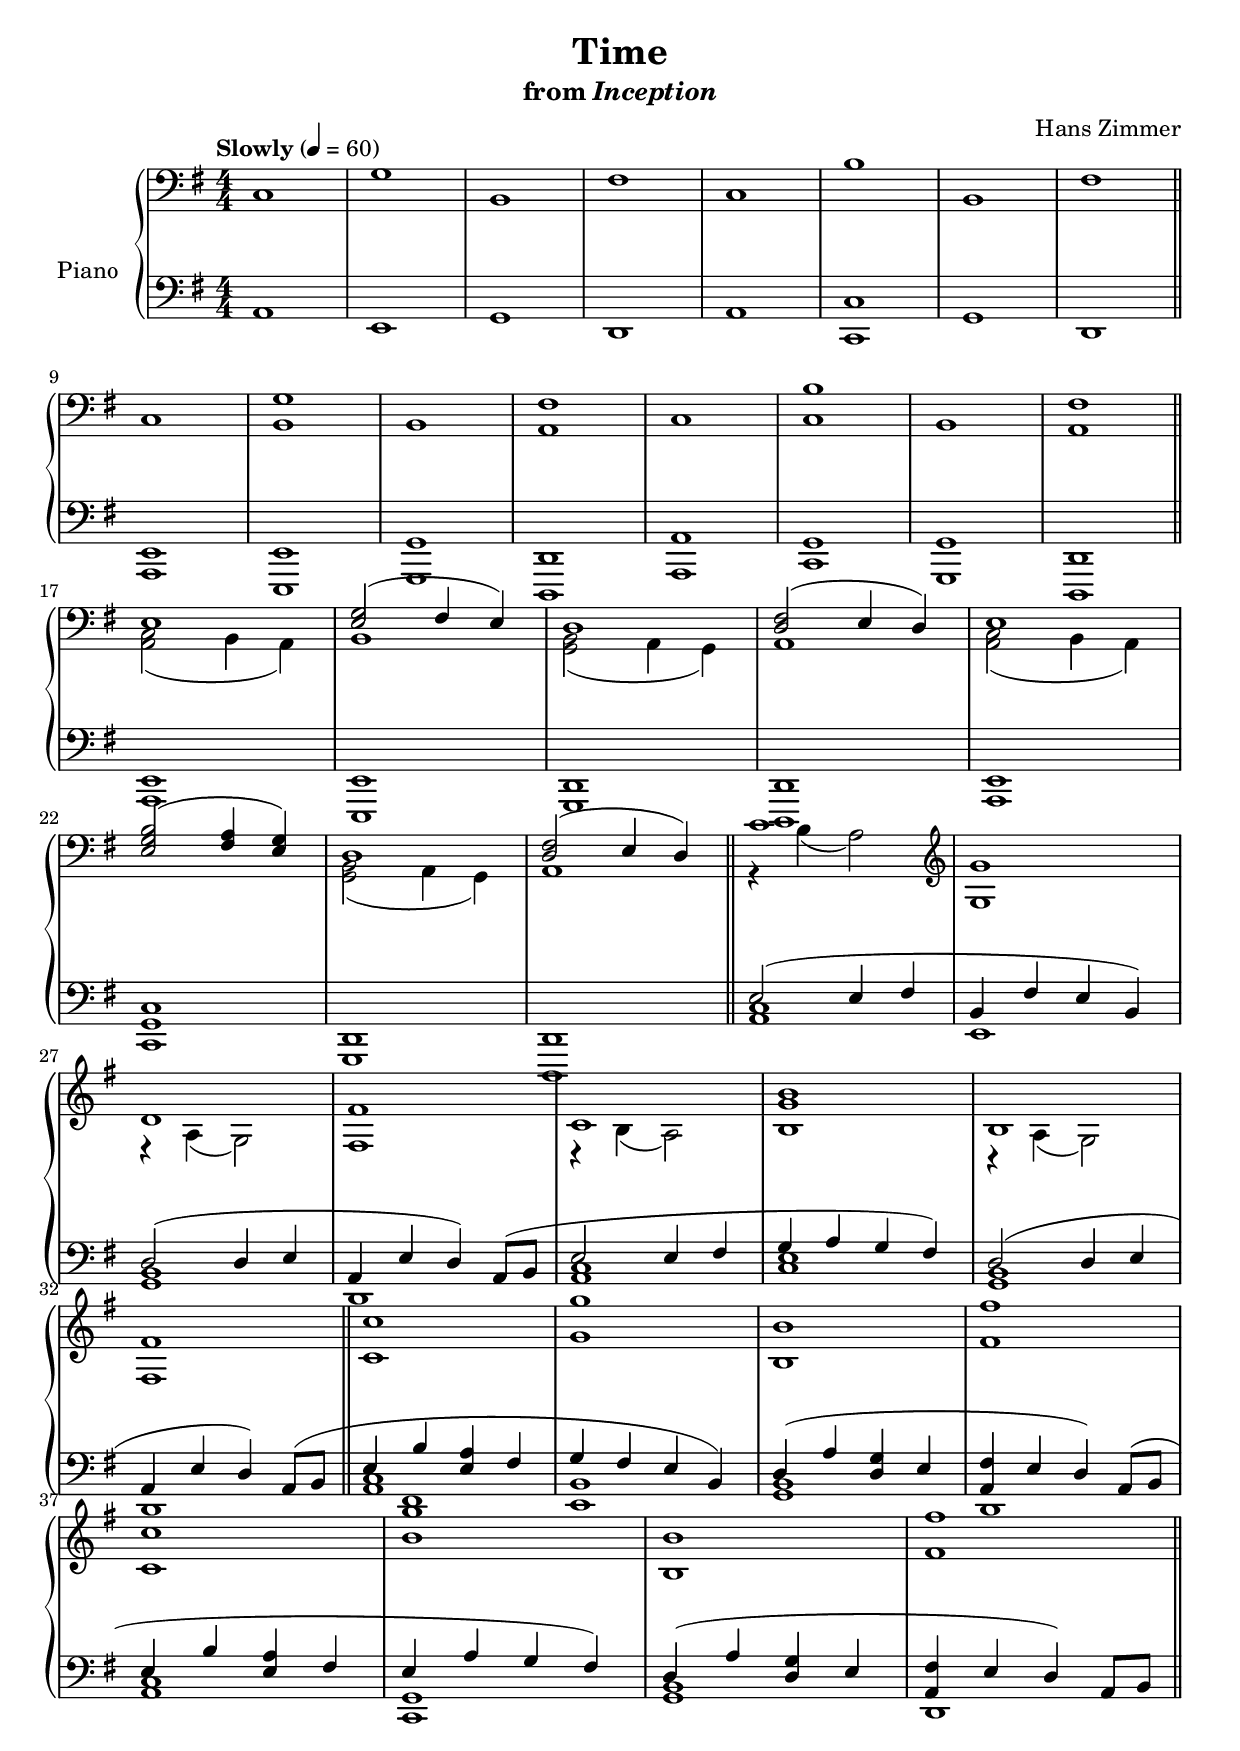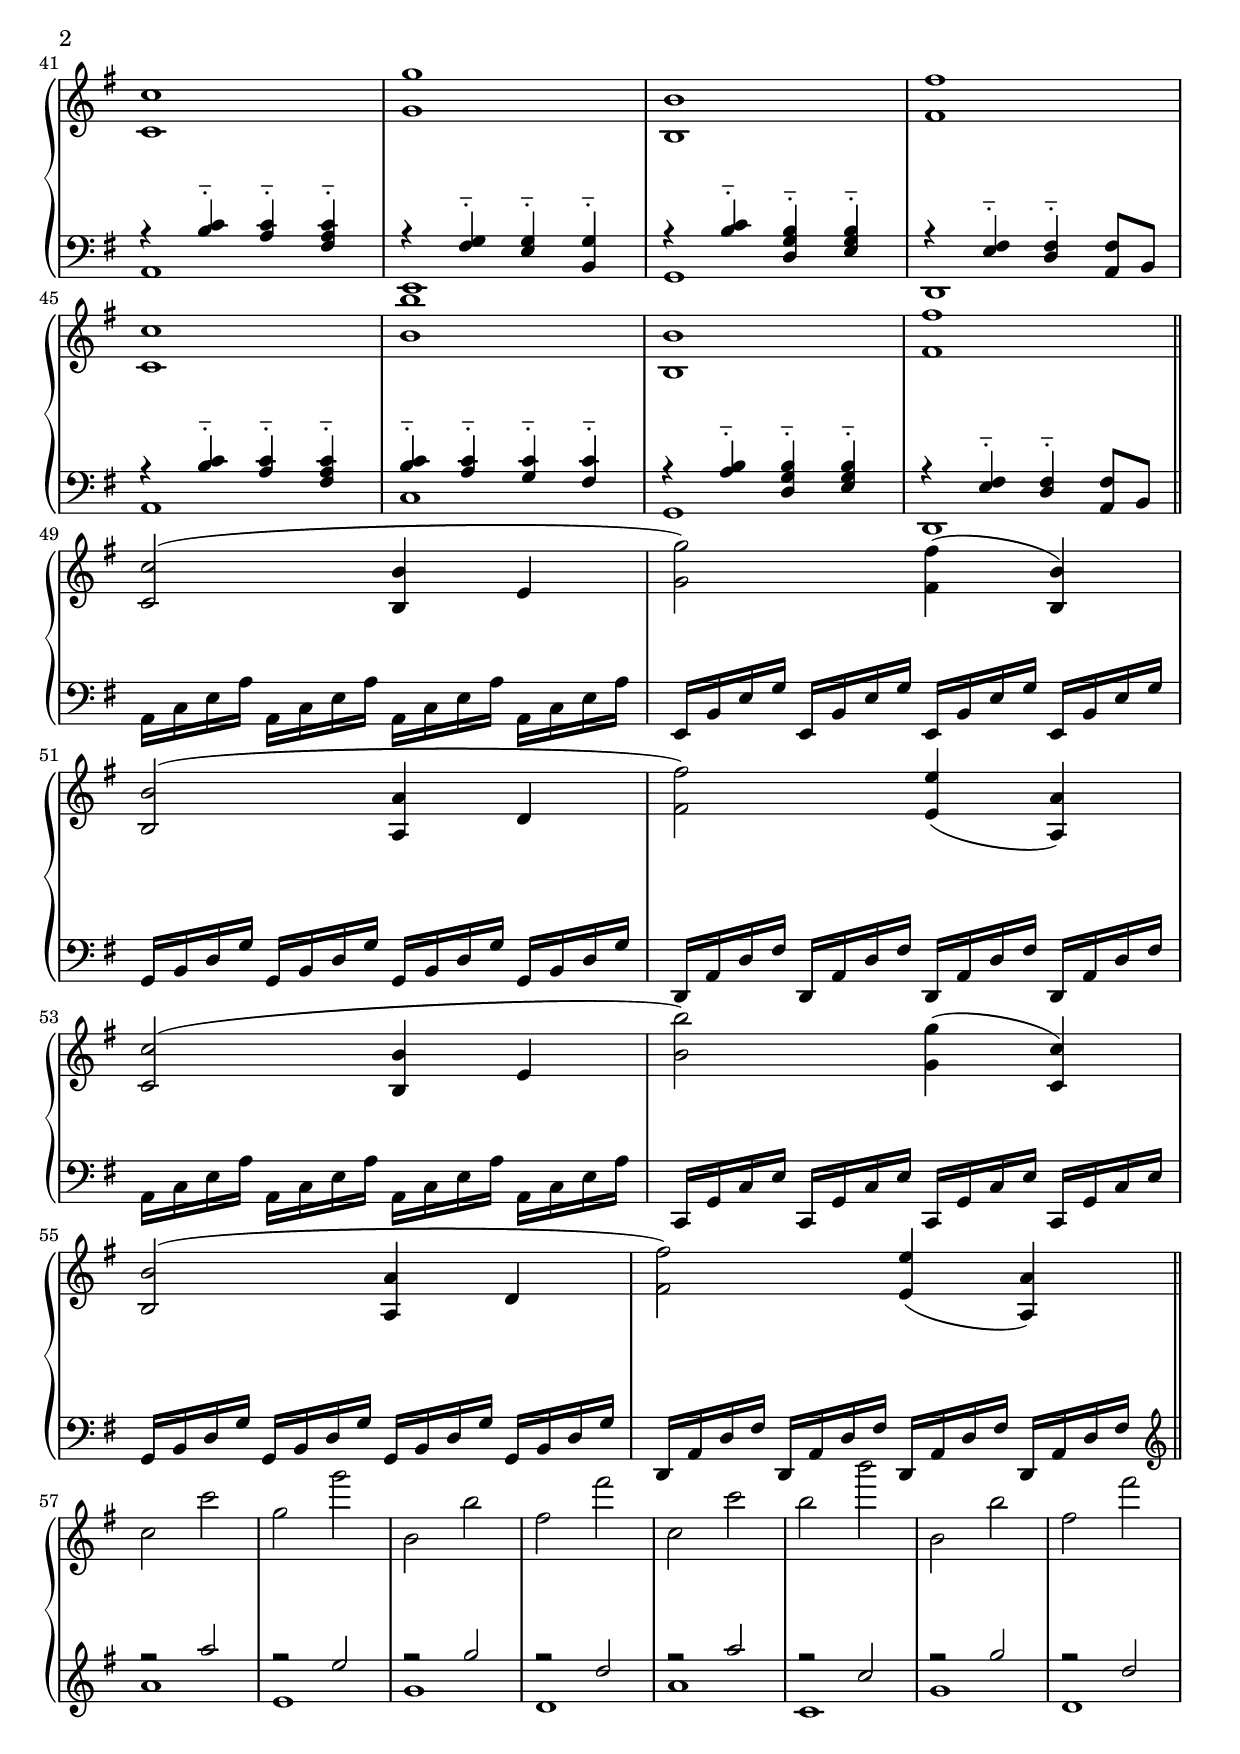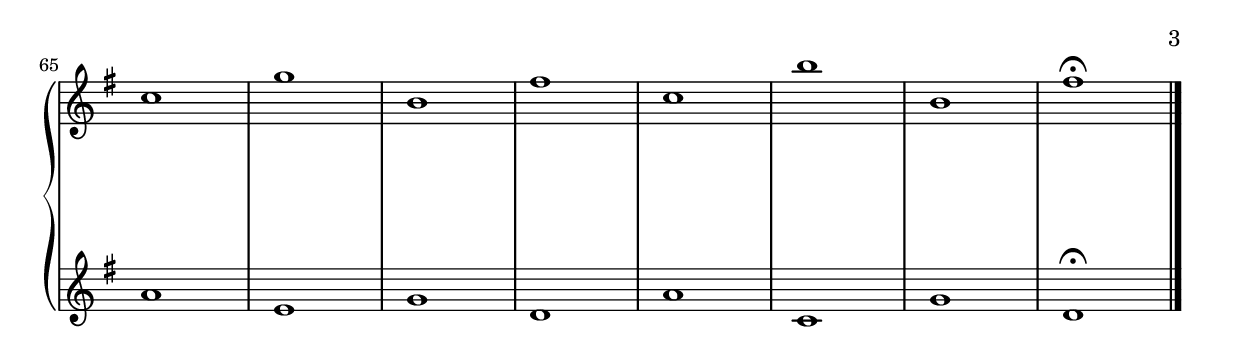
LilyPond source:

\version "2.12.2"

\header {
  title = "Time"
  subtitle = \markup { "from" \italic "Inception" }
  composer = "Hans Zimmer"
}

global = {
  \tempo "Slowly" 4 = 60
  \key a \dorian
  \time 4/4
  \numericTimeSignature
}

upper = \relative c {
  \clef bass
  c1
  g'
  b,
  fis'
  c
  b'
  b,
  fis'
  \bar "||"
  \break

  c
  <b g'>
  b
  <a fis'>
  c
  <c b'>
  b
  <a fis'>
  \bar "||"
  \break

  <<
    {
      e'
      <e g>2( fis4 e)
      d1
      <d fis>2( e4 d)
      e1
      \break

      <e g b>2( <fis a>4 <e g>)
      d1
      <d fis>2( e4 d)
      \bar "||"
      c'1
      \clef treble
      <g g'>

      \break
      d'
      <fis, fis'>
      c'
      <b g' b>
      b
      \break

      <fis fis'>
      \bar "||"
    }
  \\
    {
      <a, c>2( b4 a)
      b1
      <g b>2( a4 g)
      a1
      <a c>2( b4 a)

      s1
      <g b>2( a4 g)
      a1
      r4 b'( a2)
      s1
      r4 a( g2)
      s1
      r4 b( a2)
      s1
      r4 a( g2)
    }
  >>

  <c c'>1
  <g' g'>
  <b, b'>
  <fis' fis'>
  \break

  <c c'>
  <b' g' b>
  <b, b'>
  <fis' fis'>
  \bar "||"
  \break

  <c c'>
  <g' g'>
  <b, b'>
  <fis' fis'>
  \break

  <c c'>
  <b' b'>
  <b, b'>
  <fis' fis'>
  \bar "||"
  \break

  <c c'>2( <b b'>4 e
  <g g'>2) <fis fis'>4( <b, b'>)
  \break

  <b b'>2( <a a'>4 d
  <fis fis'>2) <e e'>4( <a, a'>)
  \break

  <c c'>2( <b b'>4 e
  <b' b'>2) <g g'>4( <c, c'>)
  \break

  <b b'>2( <a a'>4 d
  <fis fis'>2) <e e'>4( <a, a'>)
  \bar "||"
  \break

  c'2 c'
  g g'
  b,, b'
  fis fis'
  c, c'
  b b'
  b,, b'
  fis fis'
  \break

  c,1
  g'
  b,
  fis'
  c
  b'
  b,
  fis'\fermata
  \bar "|."
}

lower = \relative c {
  \clef bass
  a1
  e
  g
  d
  a'
  <c, c'>
  g'
  d

  <a e'>
  <e e'>
  <g g'>
  <d d'>
  <a' a'>
  <c g'>
  <g g'>
  <d d'>

  <a' e'>
  <e e'>
  <g d'>
  <d d'>
  <a' e'>

  <c g' c>1
  <g d'>
  <d d'>
  <<
    {
      e''2( e4 fis
      b, fis' e b)

      d2( d4 e
      a, e' d) a8( b
      e2 e4 fis
      g a g fis)
      d2( d4 e

      a, e' d) a8( b
      e4 b' <e, a> fis
      g fis e b)
      d( a' <d, g> e
      <a, fis'> e' d) a8( b

      e4 b' <e, a> fis
      e a g fis)
      d( a' <d, g> e
      <a, fis'> e' d) a8 b

      r4 <b' c>-_ <a c>-_ <fis a c>-_
      r4 <fis g>-_ <e g>-_ <b g'>-_
      r4 <b' c>-_ <d, g b>-_ <e g b>-_
      r4 <e fis>-_ <d fis>-_ <a fis'>8 b

      r4 <b' c>-_ <a c>-_ <fis a c>-_
      <b c>-_ <a c>-_  <g c>-_ <fis c'>-_
      r4 <a b>-_ <d, g b>-_ <e g b>-_
      r4 <e fis>-_ <d fis>-_ <a fis'>8 b
    }
  \\
    {
      <a c>1
      e

      <g b>
      d
      <a' c>
      <c e>
      <g b>

      d
      <a' c>
      <e b'>
      <g b>
      d

      <a' c>
      <c, g'>
      <g' b>
      d

      a'
      e
      g
      d

      a'
      c
      g
      d
    }
  >>

  a'16 c e a a,16 c e a a,16 c e a a,16 c e a
  e, b' e g e, b' e g e, b' e g e, b' e g

  g, b d g g, b d g g, b d g g, b d g
  d, a' d fis d, a' d fis d, a' d fis d, a' d fis

  a,16 c e a a,16 c e a a,16 c e a a,16 c e a
  c,, g' c e c, g' c e c, g' c e c, g' c e

  g, b d g g, b d g g, b d g g, b d g
  d, a' d fis d, a' d fis d, a' d fis d, a' d fis
  \clef treble

  <<
    {
      r2 a''
      r2 e
      r2 g
      r2 d

      r2 a'
      r2 c,
      r2 g'
      r2 d
    }
  \\
    {
      a1
      e
      g
      d
      a'
      c,
      g'
      d
    }
  >>

  a'
  e
  g
  d
  a'
  c,
  g'
  d\fermata
}

dynamics = {
  s1*16\pp
  s1*8\p
  s4\mp s16\< s32*21 s32\!
  s32*31\> s32\!
  s32*31\< s32\!
  s32*31\> s32\!
  s32*31\< s32\!
  s32*31\> s32\!
  s32*31\< s32\!
  s32*31\> s32\!
  s32*31\< s32\!
  s32*31\> s32\!
  s32*31\< s32\!
  s32*31\> s32\!
  s32*31\< s32\!
  s32*31\> s32\!
  s32*63\< s32\!
  s1*8\mf
  s32*31\f\< s32\!
  s32*31\> s32\!
  s32*31\< s32\!
  s32*31\> s32\!
  s32*31\< s32\!
  s32*31\> s32\!
  s32*31\< s32\!
  s32*31\> s32\!
  s2\mp
  \override DynamicText #'Y-offset = #1
  s2\pp
  \override DynamicText #'Y-offset = #ly:self-alignment-interface::y-aligned-on-self
  s2\mp
  \override DynamicText #'Y-offset = #1
  s2\pp
  \override DynamicText #'Y-offset = #ly:self-alignment-interface::y-aligned-on-self
  s2\mp
  \override DynamicText #'Y-offset = #1
  s2\pp
  \override DynamicText #'Y-offset = #ly:self-alignment-interface::y-aligned-on-self
  s2\mp
  \override DynamicText #'Y-offset = #1
  s2\pp
  \override DynamicText #'Y-offset = #ly:self-alignment-interface::y-aligned-on-self
  s2\mp
  \override DynamicText #'Y-offset = #1
  s2\pp
  \override DynamicText #'Y-offset = #ly:self-alignment-interface::y-aligned-on-self
  s2\mp
  \override DynamicText #'Y-offset = #1
  s2\pp
  \override DynamicText #'Y-offset = #ly:self-alignment-interface::y-aligned-on-self
  s2\mp
  \override DynamicText #'Y-offset = #1
  s2\pp
  \override DynamicText #'Y-offset = #ly:self-alignment-interface::y-aligned-on-self
  s2\mp
  \override DynamicText #'Y-offset = #1
  s2\pp
  \override DynamicText #'Y-offset = #ly:self-alignment-interface::y-aligned-on-self
  s1*2\p
  s32*63\> s32\!
  s1\pp
}

pedal = {
}

\score {
  \new PianoStaff = "PianoStaff_pf" <<
    \set PianoStaff.instrumentName = #"Piano"
    \new Staff = "Staff_pfUpper" << \global \upper >>
    \new Dynamics = "Dynamics_pf" \dynamics
    \new Staff = "Staff_pfLower" << \global \lower >>
    \new Dynamics = "pedal" \pedal
  >>

  \layout {
    % define Dynamics context
    \context {
      \type "Engraver_group"
      \name Dynamics
      \alias Voice
      \consists "Output_property_engraver"
      \consists "Piano_pedal_engraver"
      \consists "Script_engraver"
      \consists "New_dynamic_engraver"
      \consists "Dynamic_align_engraver"
      \consists "Text_engraver"
      \consists "Skip_event_swallow_translator"
      \consists "Axis_group_engraver"

      % keep spanners and text in the middle
      \override DynamicLineSpanner #'Y-offset = #0
      \override TextScript #'Y-offset = #-0.5

      \override TextScript #'font-shape = #'italic
      \override VerticalAxisGroup #'minimum-Y-extent = #'(-1 . 1)
      \override DynamicText #'extra-spacing-width = #'(0 . 0)

      % XXX: this seems to have no effect, so hairpins are still not
      % padded enough
      \override Hairpin #'bound-padding = #2.0
    }
    % modify PianoStaff context to accept Dynamics context
    \context {
      \PianoStaff
      \accepts Dynamics
    }
  }
}

\score {
  \unfoldRepeats {
    \new PianoStaff = "PianoStaff_pf" <<
      \new Staff = "Staff_pfUpper" << \global \upper \dynamics \pedal >>
      \new Staff = "Staff_pfLower" << \global \lower \dynamics \pedal >>
    >>
  }
  \midi {
    % the following is a workaround to prevent multiple voices from being
    % lumped into the same channel, which would inhibit overlapping notes
    \context {
      \Staff \remove "Staff_performer"
    }
    \context {
      \Voice \consists "Staff_performer"
    }
  }
}

